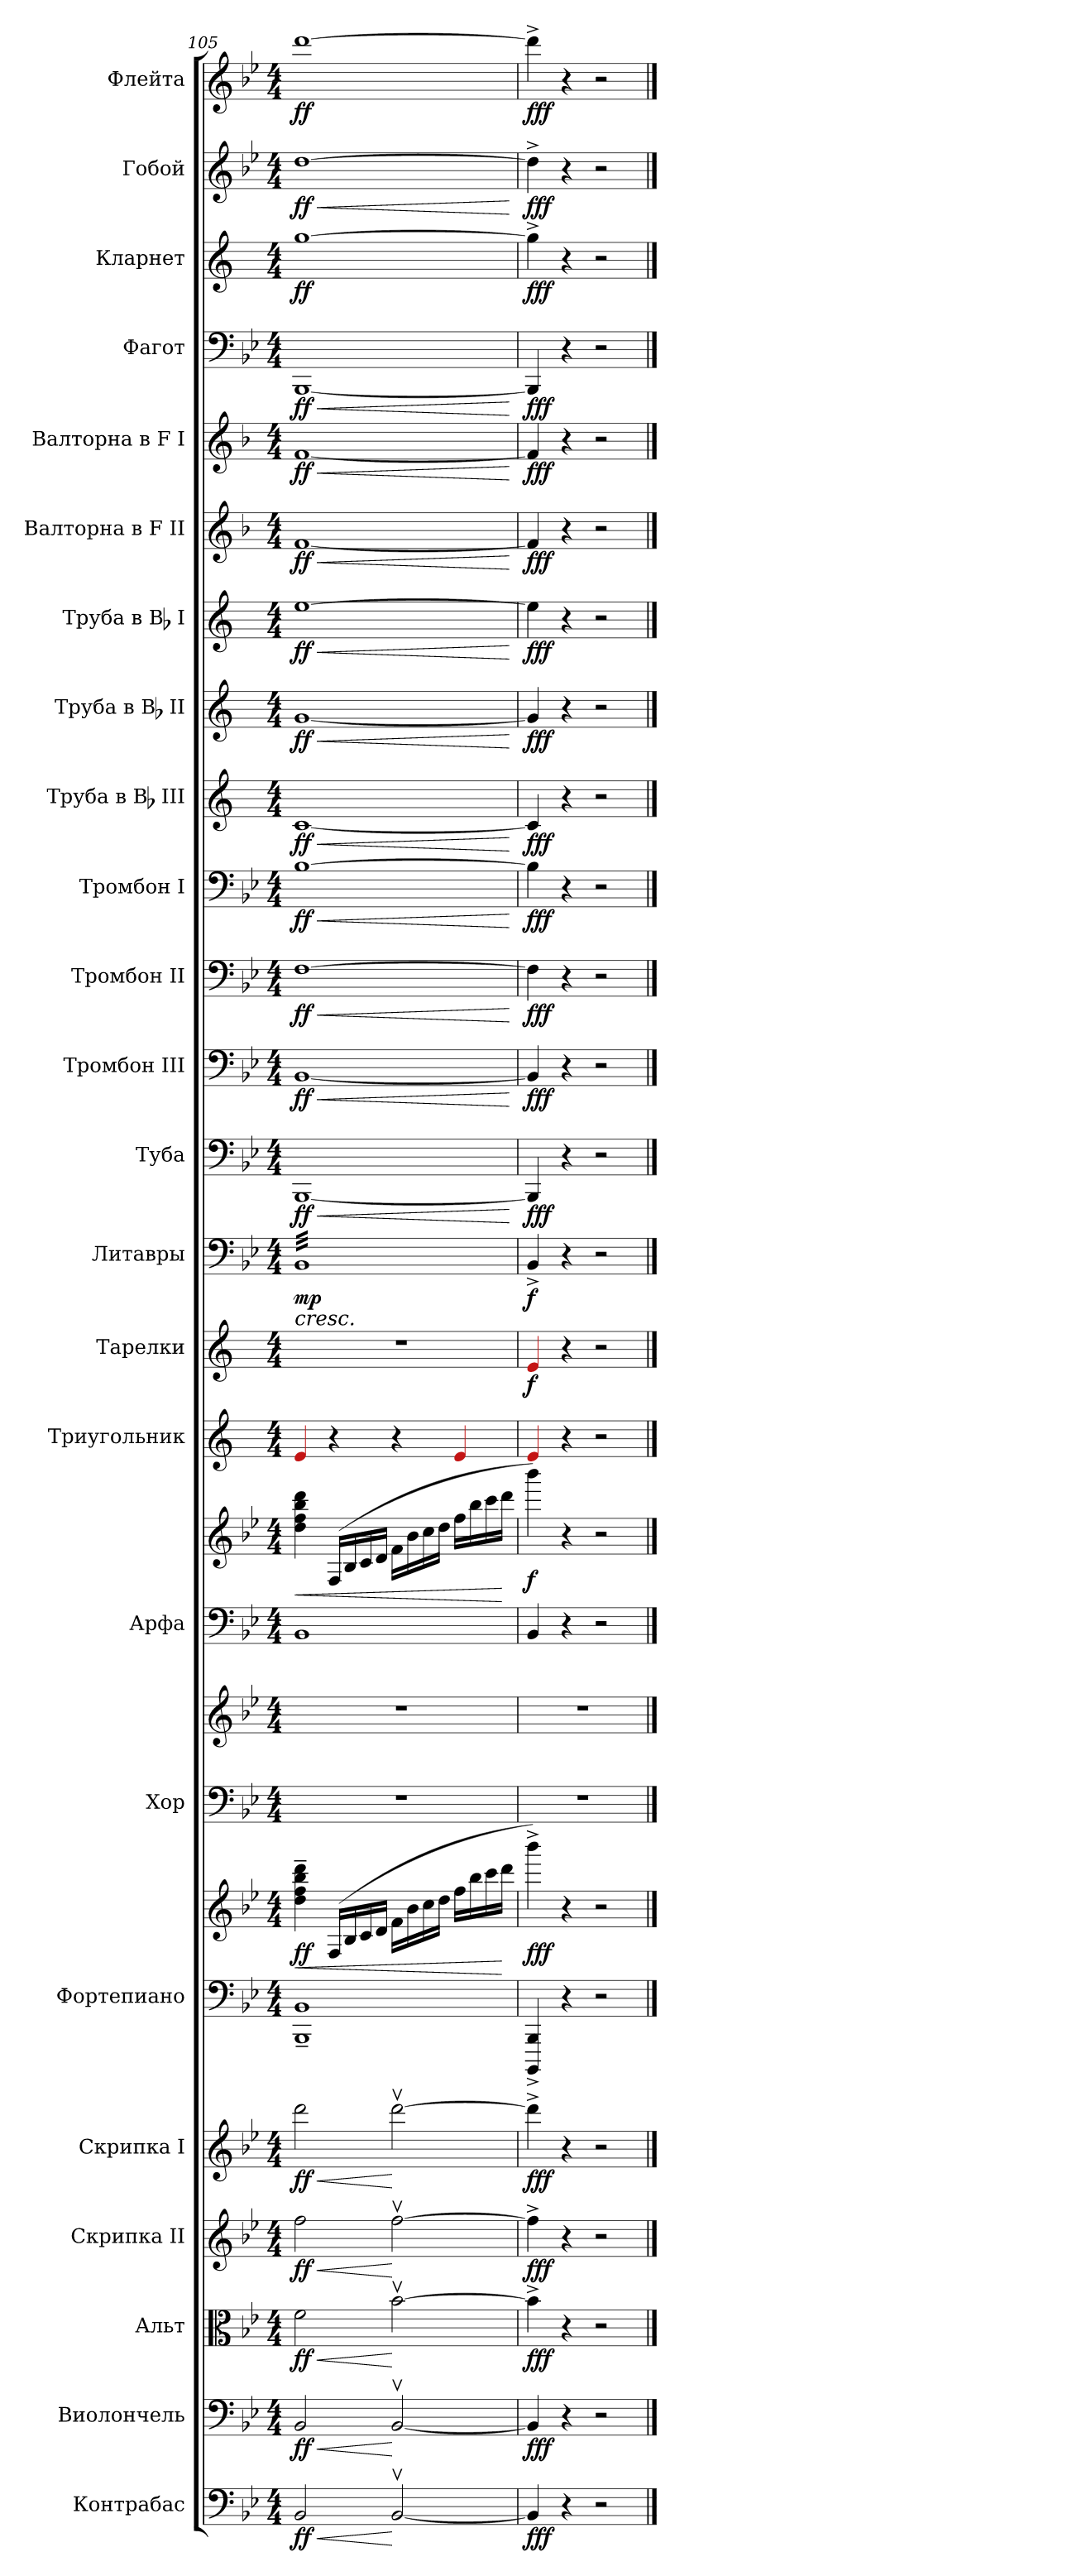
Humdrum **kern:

**kern	**dynam	**kern	**dynam	**kern	**dynam	**kern	**dynam	**kern	**dynam	**kern	**kern	**dynam	**kern	**kern	**kern	**kern	**dynam	**kern	**kern	**dynam	**kern	**dynam	**kern	**dynam	**kern	**dynam	**kern	**dynam	**kern	**dynam	**kern	**dynam	**kern	**dynam	**kern	**dynam	**kern	**dynam	**kern	**dynam	**kern	**dynam	**kern	**dynam	**kern	**dynam	**kern	**dynam
*part24	*part24	*part23	*part23	*part22	*part22	*part21	*part21	*part20	*part20	*part19	*part19	*part19	*part18	*part18	*part17	*part17	*part17	*part16	*part15	*part15	*part14	*part14	*part13	*part13	*part12	*part12	*part11	*part11	*part10	*part10	*part9	*part9	*part8	*part8	*part7	*part7	*part6	*part6	*part5	*part5	*part4	*part4	*part3	*part3	*part2	*part2	*part1	*part1
*staff27	*staff27	*staff26	*staff26	*staff25	*staff25	*staff24	*staff24	*staff23	*staff23	*staff22	*staff21	*staff21/22	*staff20	*staff19	*staff18	*staff17	*staff17/18	*staff16	*staff15	*staff15	*staff14	*staff14	*staff13	*staff13	*staff12	*staff12	*staff11	*staff11	*staff10	*staff10	*staff9	*staff9	*staff8	*staff8	*staff7	*staff7	*staff6	*staff6	*staff5	*staff5	*staff4	*staff4	*staff3	*staff3	*staff2	*staff2	*staff1	*staff1
*I"Контрабас	*	*I"Виолончель	*	*I"Альт	*	*I"Скрипка II	*	*I"Скрипка I	*	*I"Фортепиано	*	*	*I"Хор	*	*I"Арфа	*	*	*I"Триугольник	*I"Тарелки	*	*I"Литавры	*	*I"Туба	*	*I"Тромбон III	*	*I"Тромбон II	*	*I"Тромбон I	*	*I"Труба в Bb III	*	*I"Труба в Bb II	*	*I"Труба в Bb I	*	*I"Валторна в F II	*	*I"Валторна в F I	*	*I"Фагот	*	*I"Кларнет	*	*I"Гобой	*	*I"Флейта	*
*	*	*	*	*	*	*	*	*	*	*	*	*	*	*	*	*	*	*	*	*	*	*	*	*	*I'Тромб. III	*	*I'Тромб. II	*	*I'Тромб. I	*	*I'Тр. III	*	*I'Тр. II	*	*I'Тр. I	*	*I'Валт. II	*	*I'Влт. I	*	*	*	*	*	*	*	*	*
*clefF4	*	*clefF4	*	*clefC3	*	*clefG2	*	*clefG2	*	*clefF4	*clefG2	*	*clefF4	*clefG2	*clefF4	*clefG2	*	*clefG2	*clefG2	*	*clefF4	*	*clefF4	*	*clefF4	*	*clefF4	*	*clefF4	*	*clefG2	*	*clefG2	*	*clefG2	*	*clefG2	*	*clefG2	*	*clefF4	*	*clefG2	*	*clefG2	*	*clefG2	*
*ITrd7c12	*	*	*	*	*	*	*	*	*	*	*	*	*	*	*	*	*	*	*	*	*	*	*	*	*	*	*	*	*	*	*ITrd1c2	*	*ITrd1c2	*	*ITrd1c2	*	*ITrd4c7	*	*ITrd4c7	*	*	*	*ITrd1c2	*	*	*	*	*
*k[b-e-]	*	*k[b-e-]	*	*k[b-e-]	*	*k[b-e-]	*	*k[b-e-]	*	*k[b-e-]	*k[b-e-]	*	*k[b-e-]	*k[b-e-]	*k[b-e-]	*k[b-e-]	*	*k[]	*k[]	*	*k[b-e-]	*	*k[b-e-]	*	*k[b-e-]	*	*k[b-e-]	*	*k[b-e-]	*	*k[b-e-]	*	*k[b-e-]	*	*k[b-e-]	*	*k[b-e-]	*	*k[b-e-]	*	*k[b-e-]	*	*k[b-e-]	*	*k[b-e-]	*	*k[b-e-]	*
*B-:	*	*B-:	*	*B-:	*	*B-:	*	*B-:	*	*B-:	*B-:	*	*B-:	*B-:	*B-:	*B-:	*	*C:	*C:	*	*B-:	*	*B-:	*	*B-:	*	*B-:	*	*B-:	*	*B-:	*	*B-:	*	*B-:	*	*B-:	*	*B-:	*	*B-:	*	*B-:	*	*B-:	*	*B-:	*
*M4/4	*	*M4/4	*	*M4/4	*	*M4/4	*	*M4/4	*	*M4/4	*M4/4	*	*M4/4	*M4/4	*M4/4	*M4/4	*	*M4/4	*M4/4	*	*M4/4	*	*M4/4	*	*M4/4	*	*M4/4	*	*M4/4	*	*M4/4	*	*M4/4	*	*M4/4	*	*M4/4	*	*M4/4	*	*M4/4	*	*M4/4	*	*M4/4	*	*M4/4	*
=105	=105	=105	=105	=105	=105	=105	=105	=105	=105	=105	=105	=105	=105	=105	=105	=105	=105	=105	=105	=105	=105	=105	=105	=105	=105	=105	=105	=105	=105	=105	=105	=105	=105	=105	=105	=105	=105	=105	=105	=105	=105	=105	=105	=105	=105	=105	=105	=105
!	!LO:HP:b	!	!LO:HP:b	!	!LO:HP:b	!	!LO:HP:b	!	!LO:HP:b	!	!	!LO:HP:b	!	!	!	!	!LO:HP:b	!	!	!	!	!LO:HP:b	!	!LO:HP:b	!	!LO:HP:b	!	!LO:HP:b	!	!LO:HP:b	!	!LO:HP:b	!	!LO:HP:b	!	!LO:HP:b	!	!LO:HP:b	!	!LO:HP:b	!	!LO:HP:b	!	!	!	!LO:HP:b	!	!
*	*	*	*	*	*	*	*	*	*	*	*	*	*	*	*	*	*	*	*	*	*tremolo	*	*	*	*	*	*	*	*	*	*	*	*	*	*	*	*	*	*	*	*	*	*	*	*	*	*	*
2BBB-i/	< ff	2BB-i/	< ff	2fi\	< ff	2ffi\	< ff	2dddi\	< ff	1BBB-i~ 1BB-i~	4ddi\~ 4ffi~ 4bb-i~ 4dddi~	< ff	1r	1r	1BB-i	4ddi\ 4ffi 4bb-i 4dddi	<	4Rei/	1r	.	32BB-iLLL	< mp	[<1BBB-i	< ff	[<1BB-i	< ff	[>1Fi	< ff	[>1B-i	< ff	[<1B-i	< ff	[<1fi	< ff	[>1ddi	< ff	[<1B-i	< ff	[<1B-i	< ff	[<1BBB-i	< ff	[>1ffi	ff	[>1ddi	< ff	[>1dddi	ff
.	.	.	.	.	.	.	.	.	.	.	.	.	.	.	.	.	.	.	.	.	32BB-i	.	.	.	.	.	.	.	.	.	.	.	.	.	.	.	.	.	.	.	.	.	.	.	.	.	.	.
.	.	.	.	.	.	.	.	.	.	.	.	.	.	.	.	.	.	.	.	.	32BB-i	.	.	.	.	.	.	.	.	.	.	.	.	.	.	.	.	.	.	.	.	.	.	.	.	.	.	.
.	.	.	.	.	.	.	.	.	.	.	.	.	.	.	.	.	.	.	.	.	32BB-i	.	.	.	.	.	.	.	.	.	.	.	.	.	.	.	.	.	.	.	.	.	.	.	.	.	.	.
.	.	.	.	.	.	.	.	.	.	.	.	.	.	.	.	.	.	.	.	.	32BB-i	.	.	.	.	.	.	.	.	.	.	.	.	.	.	.	.	.	.	.	.	.	.	.	.	.	.	.
.	.	.	.	.	.	.	.	.	.	.	.	.	.	.	.	.	.	.	.	.	32BB-i	.	.	.	.	.	.	.	.	.	.	.	.	.	.	.	.	.	.	.	.	.	.	.	.	.	.	.
.	.	.	.	.	.	.	.	.	.	.	.	.	.	.	.	.	.	.	.	.	32BB-i	.	.	.	.	.	.	.	.	.	.	.	.	.	.	.	.	.	.	.	.	.	.	.	.	.	.	.
.	.	.	.	.	.	.	.	.	.	.	.	.	.	.	.	.	.	.	.	.	32BB-i	.	.	.	.	.	.	.	.	.	.	.	.	.	.	.	.	.	.	.	.	.	.	.	.	.	.	.
.	.	.	.	.	.	.	.	.	.	.	(16Fi/LL	.	.	.	.	(16Fi/LL	.	4r	.	.	32BB-i	.	.	.	.	.	.	.	.	.	.	.	.	.	.	.	.	.	.	.	.	.	.	.	.	.	.	.
.	.	.	.	.	.	.	.	.	.	.	.	.	.	.	.	.	.	.	.	.	32BB-i	.	.	.	.	.	.	.	.	.	.	.	.	.	.	.	.	.	.	.	.	.	.	.	.	.	.	.
.	.	.	.	.	.	.	.	.	.	.	16B-i/	.	.	.	.	16B-i/	.	.	.	.	32BB-i	.	.	.	.	.	.	.	.	.	.	.	.	.	.	.	.	.	.	.	.	.	.	.	.	.	.	.
.	.	.	.	.	.	.	.	.	.	.	.	.	.	.	.	.	.	.	.	.	32BB-i	.	.	.	.	.	.	.	.	.	.	.	.	.	.	.	.	.	.	.	.	.	.	.	.	.	.	.
.	.	.	.	.	.	.	.	.	.	.	16ci/	.	.	.	.	16ci/	.	.	.	.	32BB-i	.	.	.	.	.	.	.	.	.	.	.	.	.	.	.	.	.	.	.	.	.	.	.	.	.	.	.
.	.	.	.	.	.	.	.	.	.	.	.	.	.	.	.	.	.	.	.	.	32BB-i	.	.	.	.	.	.	.	.	.	.	.	.	.	.	.	.	.	.	.	.	.	.	.	.	.	.	.
.	.	.	.	.	.	.	.	.	.	.	16di/JJ	.	.	.	.	16di/JJ	.	.	.	.	32BB-i	.	.	.	.	.	.	.	.	.	.	.	.	.	.	.	.	.	.	.	.	.	.	.	.	.	.	.
.	.	.	.	.	.	.	.	.	.	.	.	.	.	.	.	.	.	.	.	.	32BB-i	.	.	.	.	.	.	.	.	.	.	.	.	.	.	.	.	.	.	.	.	.	.	.	.	.	.	.
[<2BBB-vi/	[	[<2BB-vi/	[	[>2b-vi\	[	[>2ffvi\	[	[>2dddvi\	[	.	16fi\LL	.	.	.	.	16fi\LL	.	4r	.	.	32BB-i	.	.	.	.	.	.	.	.	.	.	.	.	.	.	.	.	.	.	.	.	.	.	.	.	.	.	.
.	.	.	.	.	.	.	.	.	.	.	.	.	.	.	.	.	.	.	.	.	32BB-i	.	.	.	.	.	.	.	.	.	.	.	.	.	.	.	.	.	.	.	.	.	.	.	.	.	.	.
.	.	.	.	.	.	.	.	.	.	.	16b-i\	.	.	.	.	16b-i\	.	.	.	.	32BB-i	.	.	.	.	.	.	.	.	.	.	.	.	.	.	.	.	.	.	.	.	.	.	.	.	.	.	.
.	.	.	.	.	.	.	.	.	.	.	.	.	.	.	.	.	.	.	.	.	32BB-i	.	.	.	.	.	.	.	.	.	.	.	.	.	.	.	.	.	.	.	.	.	.	.	.	.	.	.
.	.	.	.	.	.	.	.	.	.	.	16cci\	.	.	.	.	16cci\	.	.	.	.	32BB-i	.	.	.	.	.	.	.	.	.	.	.	.	.	.	.	.	.	.	.	.	.	.	.	.	.	.	.
.	.	.	.	.	.	.	.	.	.	.	.	.	.	.	.	.	.	.	.	.	32BB-i	.	.	.	.	.	.	.	.	.	.	.	.	.	.	.	.	.	.	.	.	.	.	.	.	.	.	.
.	.	.	.	.	.	.	.	.	.	.	16ddi\JJ	.	.	.	.	16ddi\JJ	.	.	.	.	32BB-i	.	.	.	.	.	.	.	.	.	.	.	.	.	.	.	.	.	.	.	.	.	.	.	.	.	.	.
.	.	.	.	.	.	.	.	.	.	.	.	.	.	.	.	.	.	.	.	.	32BB-i	.	.	.	.	.	.	.	.	.	.	.	.	.	.	.	.	.	.	.	.	.	.	.	.	.	.	.
.	.	.	.	.	.	.	.	.	.	.	16ffi\LL	.	.	.	.	16ffi\LL	.	4Rei/	.	.	32BB-i	.	.	.	.	.	.	.	.	.	.	.	.	.	.	.	.	.	.	.	.	.	.	.	.	.	.	.
.	.	.	.	.	.	.	.	.	.	.	.	.	.	.	.	.	.	.	.	.	32BB-i	.	.	.	.	.	.	.	.	.	.	.	.	.	.	.	.	.	.	.	.	.	.	.	.	.	.	.
.	.	.	.	.	.	.	.	.	.	.	16bb-i\	.	.	.	.	16bb-i\	.	.	.	.	32BB-i	.	.	.	.	.	.	.	.	.	.	.	.	.	.	.	.	.	.	.	.	.	.	.	.	.	.	.
.	.	.	.	.	.	.	.	.	.	.	.	.	.	.	.	.	.	.	.	.	32BB-i	.	.	.	.	.	.	.	.	.	.	.	.	.	.	.	.	.	.	.	.	.	.	.	.	.	.	.
.	.	.	.	.	.	.	.	.	.	.	16ccci\	.	.	.	.	16ccci\	.	.	.	.	32BB-i	.	.	.	.	.	.	.	.	.	.	.	.	.	.	.	.	.	.	.	.	.	.	.	.	.	.	.
.	.	.	.	.	.	.	.	.	.	.	.	.	.	.	.	.	.	.	.	.	32BB-i	.	.	.	.	.	.	.	.	.	.	.	.	.	.	.	.	.	.	.	.	.	.	.	.	.	.	.
.	.	.	.	.	.	.	.	.	.	.	16dddi\JJ	[	.	.	.	16dddi\JJ	[	.	.	.	32BB-i	.	.	.	.	.	.	.	.	.	.	.	.	.	.	.	.	.	.	.	.	.	.	.	.	.	.	.
.	.	.	.	.	.	.	.	.	.	.	.	.	.	.	.	.	.	.	.	.	32BB-iJJJ	.	.	.	.	.	.	.	.	.	.	.	.	.	.	.	.	.	.	.	.	.	.	.	.	.	.	.
*	*	*	*	*	*	*	*	*	*	*	*	*	*	*	*	*	*	*	*	*	*Xtremolo	*	*	*	*	*	*	*	*	*	*	*	*	*	*	*	*	*	*	*	*	*	*	*	*	*	*	*
.	.	.	.	.	.	.	.	.	.	.	.	.	.	.	.	.	.	.	.	.	.	.	.	[	.	[	.	[	.	[	.	[	.	[	.	[	.	[	.	[	.	[	.	.	.	[	.	.
=106	=106	=106	=106	=106	=106	=106	=106	=106	=106	=106	=106	=106	=106	=106	=106	=106	=106	=106	=106	=106	=106	=106	=106	=106	=106	=106	=106	=106	=106	=106	=106	=106	=106	=106	=106	=106	=106	=106	=106	=106	=106	=106	=106	=106	=106	=106	=106	=106
4BBB-i/]	fff	4BB-i/]	fff	4b-^i\]	fff	4ff^i\]	fff	4ddd^i\]	fff	4BBBB-i/^ 4BBB-i^	4bbb-^i\)	fff	1r	1r	4BB-i/	4bbb-i\)	f	4Rei/	4Rei/	f	4BB-^i/	f	4BBB-i/]	fff	4BB-i/]	fff	4Fi\]	fff	4B-i\]	fff	4B-i/]	fff	4fi/]	fff	4ddi\]	fff	4B-i/]	fff	4B-i/]	fff	4BBB-i/]	fff	4ff^i\]	fff	4dd^i\]	fff	4ddd^i\]	fff
4r	.	4r	.	4r	.	4r	.	4r	.	4r	4r	.	.	.	4r	4r	.	4r	4r	.	4r	[	4r	.	4r	.	4r	.	4r	.	4r	.	4r	.	4r	.	4r	.	4r	.	4r	.	4r	.	4r	.	4r	.
2r	.	2r	.	2r	.	2r	.	2r	.	2r	2r	.	.	.	2r	2r	.	2r	2r	.	2r	.	2r	.	2r	.	2r	.	2r	.	2r	.	2r	.	2r	.	2r	.	2r	.	2r	.	2r	.	2r	.	2r	.
==	==	==	==	==	==	==	==	==	==	==	==	==	==	==	==	==	==	==	==	==	==	==	==	==	==	==	==	==	==	==	==	==	==	==	==	==	==	==	==	==	==	==	==	==	==	==	==	==
*-	*-	*-	*-	*-	*-	*-	*-	*-	*-	*-	*-	*-	*-	*-	*-	*-	*-	*-	*-	*-	*-	*-	*-	*-	*-	*-	*-	*-	*-	*-	*-	*-	*-	*-	*-	*-	*-	*-	*-	*-	*-	*-	*-	*-	*-	*-	*-	*-
